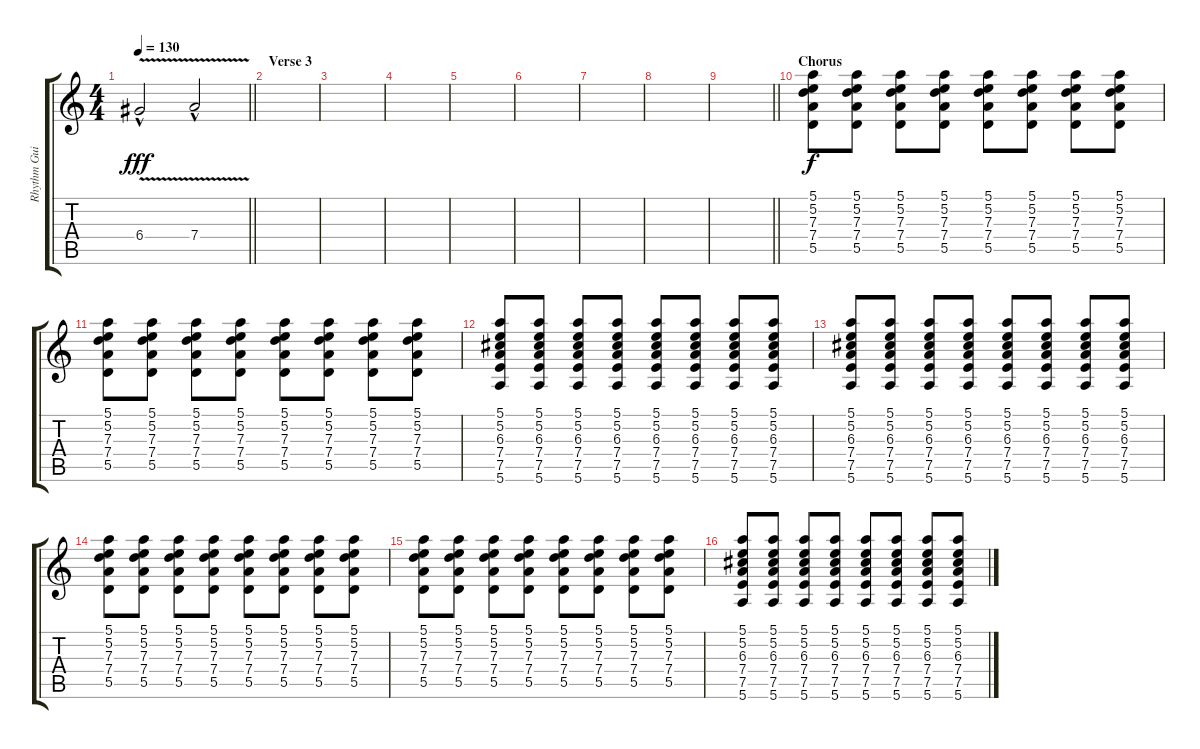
\track ("Rhythm Guitar" "Rhythm Gui") {instrument acousticguitarsteel}
\staff {score tabs}
\tuning (E4 B3 G3 D3 A2 E2) {hide}
\ts (4 4)
\tempo 130
\clef g2
\barLineRight lightlight
\ks c
6.4{v hac}.2{dy fff} 7.4{v hac}.2 |
\section ("" "Verse 3")
|
|
|
|
|
|
|
\barLineRight lightlight
|
\section ("" "Chorus")
(5.1 5.2 7.3 7.4 5.5).8{dy f} (5.1 5.2 7.3 7.4 5.5).8 (5.1 5.2 7.3 7.4 5.5).8 (5.1 5.2 7.3 7.4 5.5).8 (5.1 5.2 7.3 7.4 5.5).8 (5.1 5.2 7.3 7.4 5.5).8 (5.1 5.2 7.3 7.4 5.5).8 (5.1 5.2 7.3 7.4 5.5).8 |
(5.1 5.2 7.3 7.4 5.5).8 (5.1 5.2 7.3 7.4 5.5).8 (5.1 5.2 7.3 7.4 5.5).8 (5.1 5.2 7.3 7.4 5.5).8 (5.1 5.2 7.3 7.4 5.5).8 (5.1 5.2 7.3 7.4 5.5).8 (5.1 5.2 7.3 7.4 5.5).8 (5.1 5.2 7.3 7.4 5.5).8 |
(5.1 5.2 6.3 7.4 7.5 5.6).8 (5.1 5.2 6.3 7.4 7.5 5.6).8 (5.1 5.2 6.3 7.4 7.5 5.6).8 (5.1 5.2 6.3 7.4 7.5 5.6).8 (5.1 5.2 6.3 7.4 7.5 5.6).8 (5.1 5.2 6.3 7.4 7.5 5.6).8 (5.1 5.2 6.3 7.4 7.5 5.6).8 (5.1 5.2 6.3 7.4 7.5 5.6).8 |
(5.1 5.2 6.3 7.4 7.5 5.6).8 (5.1 5.2 6.3 7.4 7.5 5.6).8 (5.1 5.2 6.3 7.4 7.5 5.6).8 (5.1 5.2 6.3 7.4 7.5 5.6).8 (5.1 5.2 6.3 7.4 7.5 5.6).8 (5.1 5.2 6.3 7.4 7.5 5.6).8 (5.1 5.2 6.3 7.4 7.5 5.6).8 (5.1 5.2 6.3 7.4 7.5 5.6).8 |
(5.1 5.2 7.3 7.4 5.5).8 (5.1 5.2 7.3 7.4 5.5).8 (5.1 5.2 7.3 7.4 5.5).8 (5.1 5.2 7.3 7.4 5.5).8 (5.1 5.2 7.3 7.4 5.5).8 (5.1 5.2 7.3 7.4 5.5).8 (5.1 5.2 7.3 7.4 5.5).8 (5.1 5.2 7.3 7.4 5.5).8 |
(5.1 5.2 7.3 7.4 5.5).8 (5.1 5.2 7.3 7.4 5.5).8 (5.1 5.2 7.3 7.4 5.5).8 (5.1 5.2 7.3 7.4 5.5).8 (5.1 5.2 7.3 7.4 5.5).8 (5.1 5.2 7.3 7.4 5.5).8 (5.1 5.2 7.3 7.4 5.5).8 (5.1 5.2 7.3 7.4 5.5).8 |
(5.1 5.2 6.3 7.4 7.5 5.6).8 (5.1 5.2 6.3 7.4 7.5 5.6).8 (5.1 5.2 6.3 7.4 7.5 5.6).8 (5.1 5.2 6.3 7.4 7.5 5.6).8 (5.1 5.2 6.3 7.4 7.5 5.6).8 (5.1 5.2 6.3 7.4 7.5 5.6).8 (5.1 5.2 6.3 7.4 7.5 5.6).8 (5.1 5.2 6.3 7.4 7.5 5.6).8
